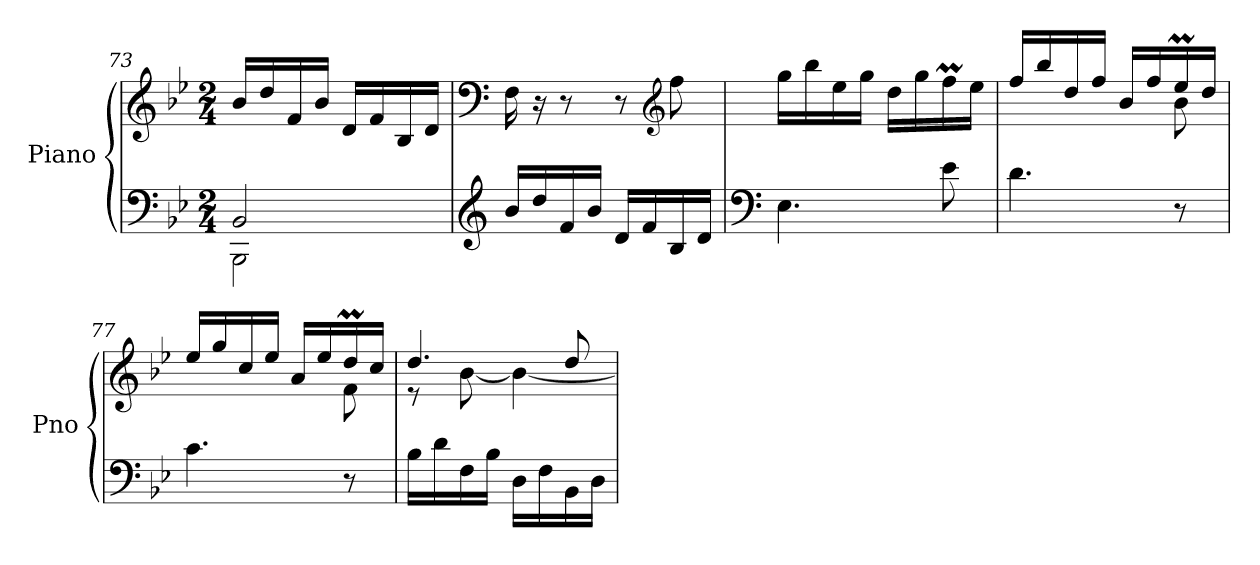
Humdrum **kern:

**kern	**kern
*part1	*part1
*staff2	*staff1
*I"Piano	*
*I'Pno	*
*clefF4	*clefG2
*k[b-e-]	*k[b-e-]
*M2/4	*M2/4
=73	=73
*^	*
2BB-/	2BBB-\	16b-/LL
.	.	16dd/
.	.	16f/
.	.	16b-/JJ
.	.	16d/LL
.	.	16f/
.	.	16B-/
.	.	16d/JJ
*v	*v	*
!!LO:LB:g=z
=74	=74
*clefG2	*clefF4
16b-/LL	16F\
16dd/	16r
16f/	8r
16b-/JJ	.
16d/LL	8r
16f/	.
*	*clefG2
16B-/	8ff\
16d/JJ	.
=75	=75
*clefF4	*
4.E-\	16gg\LL
.	16bb-\
.	16ee-\
.	16gg\JJ
.	16dd\LL
.	16gg\
8e-\	16ffM\
.	16ee-\JJ
=76	=76
*	*^
4.d\	16ff/LL	4.ryy
.	16bb-/	.
.	16dd/	.
.	16ff/JJ	.
.	16b-/LL	.
.	16ff/	.
8r	16ee-M/	8b-\
.	16dd/JJ	.
=77	=77	=77
4.c\	16ee-/LL	4.ryy
.	16gg/	.
.	16cc/	.
.	16ee-/JJ	.
.	16a/LL	.
.	16ee-/	.
8r	16ddm/	8f\
.	16cc/JJ	.
=78	=78	=78
16B-\LL	4.dd/	8r
16d\	.	.
16F\	.	[8b-\
16B-\JJ	.	.
16D\LL	.	4b-\_
16F\	.	.
16BB-\	8dd/	.
16D\JJ	.	.
*	*v	*v
=	=
*-	*-
